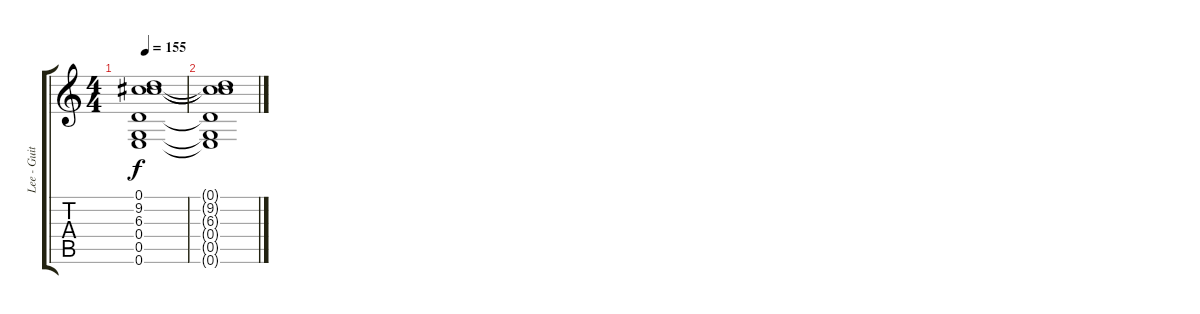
\track ("Lee - Guitar" "Lee - Guit") {instrument distortionguitar}
\staff {score tabs}
\tuning (D4 E3 G3 D3 G2 E2) {hide}
\ts (4 4)
\tempo 155
\clef g2
\ks c
(0.1{t} 9.2{t} 6.3{t} 0.4{t} 0.5{t} 0.6{t}).1{dy f} |
(0.1{t} 9.2{t} 6.3{t} 0.4{t} 0.5{t} 0.6{t}).1
